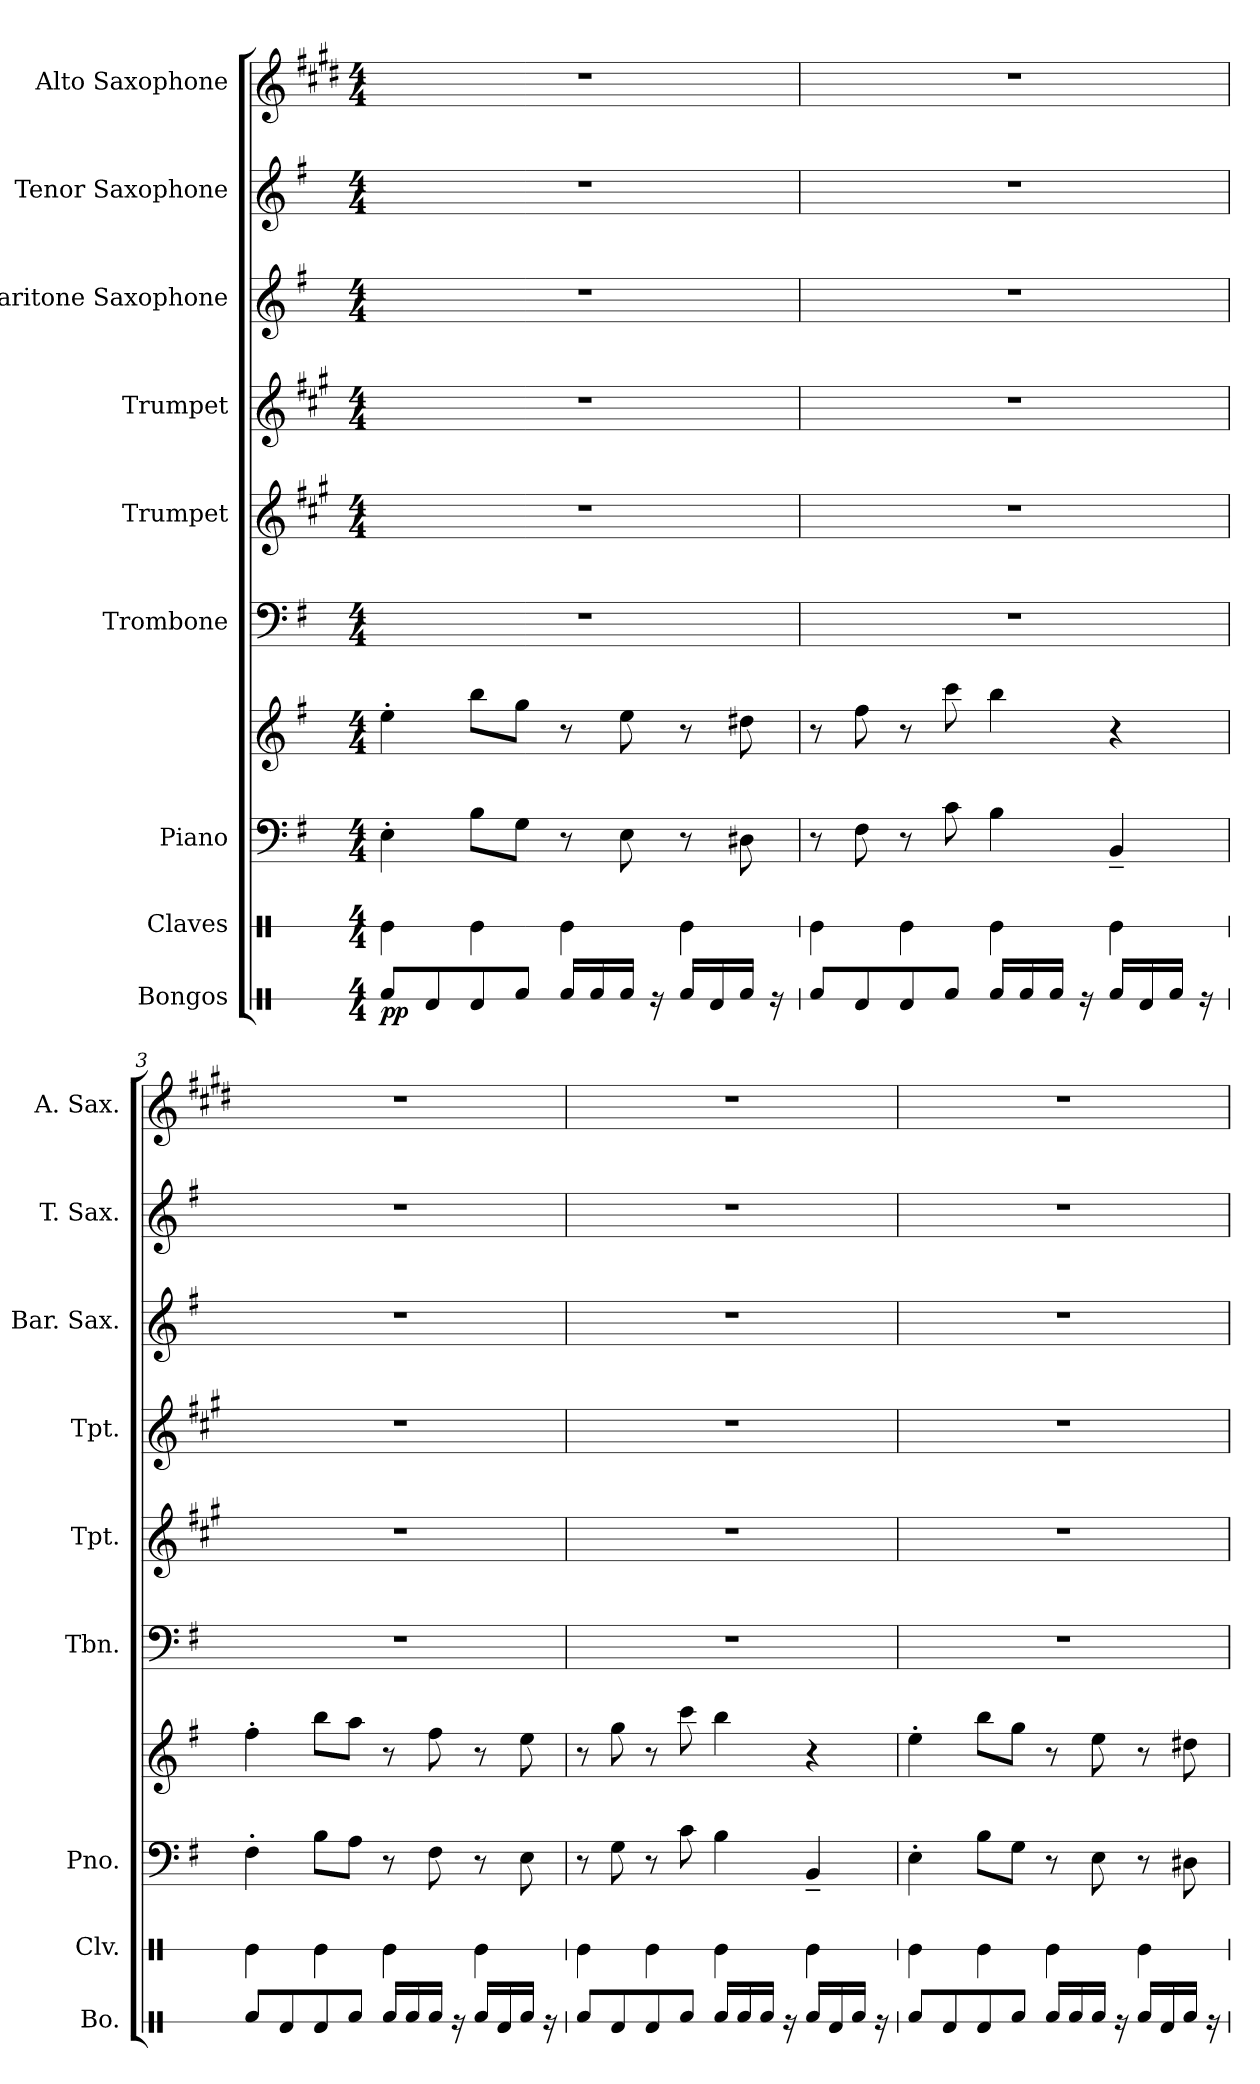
**kern	**dynam	**kern	**kern	**kern	**kern	**kern	**kern	**kern	**kern	**kern
*part9	*part9	*part8	*part7	*part7	*part6	*part5	*part4	*part3	*part2	*part1
*staff10	*staff10	*staff9	*staff8	*staff7	*staff6	*staff5	*staff4	*staff3	*staff2	*staff1
*I"Bongos	*	*I"Claves	*I"Piano	*	*I"Trombone	*I"Trumpet	*I"Trumpet	*I"Baritone Saxophone	*I"Tenor Saxophone	*I"Alto Saxophone
*I'Bo.	*	*I'Clv.	*I'Pno.	*	*I'Tbn.	*I'Tpt.	*I'Tpt.	*I'Bar. Sax.	*I'T. Sax.	*I'A. Sax.
*stria1	*	*stria1	*	*	*	*	*	*	*	*
*clefX	*	*clefX	*clefF4	*clefG2	*clefF4	*clefG2	*clefG2	*clefG2	*clefG2	*clefG2
*	*	*	*	*	*	*ITrd1c2	*ITrd1c2	*ITrd12c21	*ITrd8c14	*ITrd5c9
*k[]	*	*k[]	*k[f#]	*k[f#]	*k[f#]	*k[f#]	*k[f#]	*k[f#]	*k[f#]	*k[f#]
*M4/4	*	*M4/4	*M4/4	*M4/4	*M4/4	*M4/4	*M4/4	*M4/4	*M4/4	*M4/4
*MM140	*	*MM140	*MM140	*MM140	*MM140	*MM140	*MM140	*MM140	*MM140	*MM140
=1	=1	=1	=1	=1	=1	=1	=1	=1	=1	=1
!	!LO:DY:b	!	!	!	!	!	!	!	!	!
8Rf/L	pp	4Re\	4E'\	4ee'\	1r	1r	1r	1r	1r	1r
8Rd/	.	.	.	.	.	.	.	.	.	.
8Rd/	.	4Re\	8B\L	8bb\L	.	.	.	.	.	.
8Rf/J	.	.	8G\J	8gg\J	.	.	.	.	.	.
16Rf/LL	.	4Re\	8r	8r	.	.	.	.	.	.
16Rf/	.	.	.	.	.	.	.	.	.	.
16Rf/JJ	.	.	8E\	8ee\	.	.	.	.	.	.
16r	.	.	.	.	.	.	.	.	.	.
16Rf/LL	.	4Re\	8r	8r	.	.	.	.	.	.
16Rd/	.	.	.	.	.	.	.	.	.	.
16Rf/JJ	.	.	8D#X\	8dd#X\	.	.	.	.	.	.
16r	.	.	.	.	.	.	.	.	.	.
=2	=2	=2	=2	=2	=2	=2	=2	=2	=2	=2
8Rf/L	.	4Re\	8r	8r	1r	1r	1r	1r	1r	1r
8Rd/	.	.	8F#\	8ff#\	.	.	.	.	.	.
8Rd/	.	4Re\	8r	8r	.	.	.	.	.	.
8Rf/J	.	.	8c\	8ccc\	.	.	.	.	.	.
16Rf/LL	.	4Re\	4B\	4bb\	.	.	.	.	.	.
16Rf/	.	.	.	.	.	.	.	.	.	.
16Rf/JJ	.	.	.	.	.	.	.	.	.	.
16r	.	.	.	.	.	.	.	.	.	.
16Rf/LL	.	4Re\	4BB~/	4r	.	.	.	.	.	.
16Rd/	.	.	.	.	.	.	.	.	.	.
16Rf/JJ	.	.	.	.	.	.	.	.	.	.
16r	.	.	.	.	.	.	.	.	.	.
!!LO:PB:g=z
=3	=3	=3	=3	=3	=3	=3	=3	=3	=3	=3
8Rf/L	.	4Re\	4F#'\	4ff#'\	1r	1r	1r	1r	1r	1r
8Rd/	.	.	.	.	.	.	.	.	.	.
8Rd/	.	4Re\	8B\L	8bb\L	.	.	.	.	.	.
8Rf/J	.	.	8A\J	8aa\J	.	.	.	.	.	.
16Rf/LL	.	4Re\	8r	8r	.	.	.	.	.	.
16Rf/	.	.	.	.	.	.	.	.	.	.
16Rf/JJ	.	.	8F#\	8ff#\	.	.	.	.	.	.
16r	.	.	.	.	.	.	.	.	.	.
16Rf/LL	.	4Re\	8r	8r	.	.	.	.	.	.
16Rd/	.	.	.	.	.	.	.	.	.	.
16Rf/JJ	.	.	8E\	8ee\	.	.	.	.	.	.
16r	.	.	.	.	.	.	.	.	.	.
=4	=4	=4	=4	=4	=4	=4	=4	=4	=4	=4
8Rf/L	.	4Re\	8r	8r	1r	1r	1r	1r	1r	1r
8Rd/	.	.	8G\	8gg\	.	.	.	.	.	.
8Rd/	.	4Re\	8r	8r	.	.	.	.	.	.
8Rf/J	.	.	8c\	8ccc\	.	.	.	.	.	.
16Rf/LL	.	4Re\	4B\	4bb\	.	.	.	.	.	.
16Rf/	.	.	.	.	.	.	.	.	.	.
16Rf/JJ	.	.	.	.	.	.	.	.	.	.
16r	.	.	.	.	.	.	.	.	.	.
16Rf/LL	.	4Re\	4BB~/	4r	.	.	.	.	.	.
16Rd/	.	.	.	.	.	.	.	.	.	.
16Rf/JJ	.	.	.	.	.	.	.	.	.	.
16r	.	.	.	.	.	.	.	.	.	.
=5	=5	=5	=5	=5	=5	=5	=5	=5	=5	=5
8Rf/L	.	4Re\	4E'\	4ee'\	1r	1r	1r	1r	1r	1r
8Rd/	.	.	.	.	.	.	.	.	.	.
8Rd/	.	4Re\	8B\L	8bb\L	.	.	.	.	.	.
8Rf/J	.	.	8G\J	8gg\J	.	.	.	.	.	.
16Rf/LL	.	4Re\	8r	8r	.	.	.	.	.	.
16Rf/	.	.	.	.	.	.	.	.	.	.
16Rf/JJ	.	.	8E\	8ee\	.	.	.	.	.	.
16r	.	.	.	.	.	.	.	.	.	.
16Rf/LL	.	4Re\	8r	8r	.	.	.	.	.	.
16Rd/	.	.	.	.	.	.	.	.	.	.
16Rf/JJ	.	.	8D#X\	8dd#X\	.	.	.	.	.	.
16r	.	.	.	.	.	.	.	.	.	.
=	=	=	=	=	=	=	=	=	=	=
*-	*-	*-	*-	*-	*-	*-	*-	*-	*-	*-
